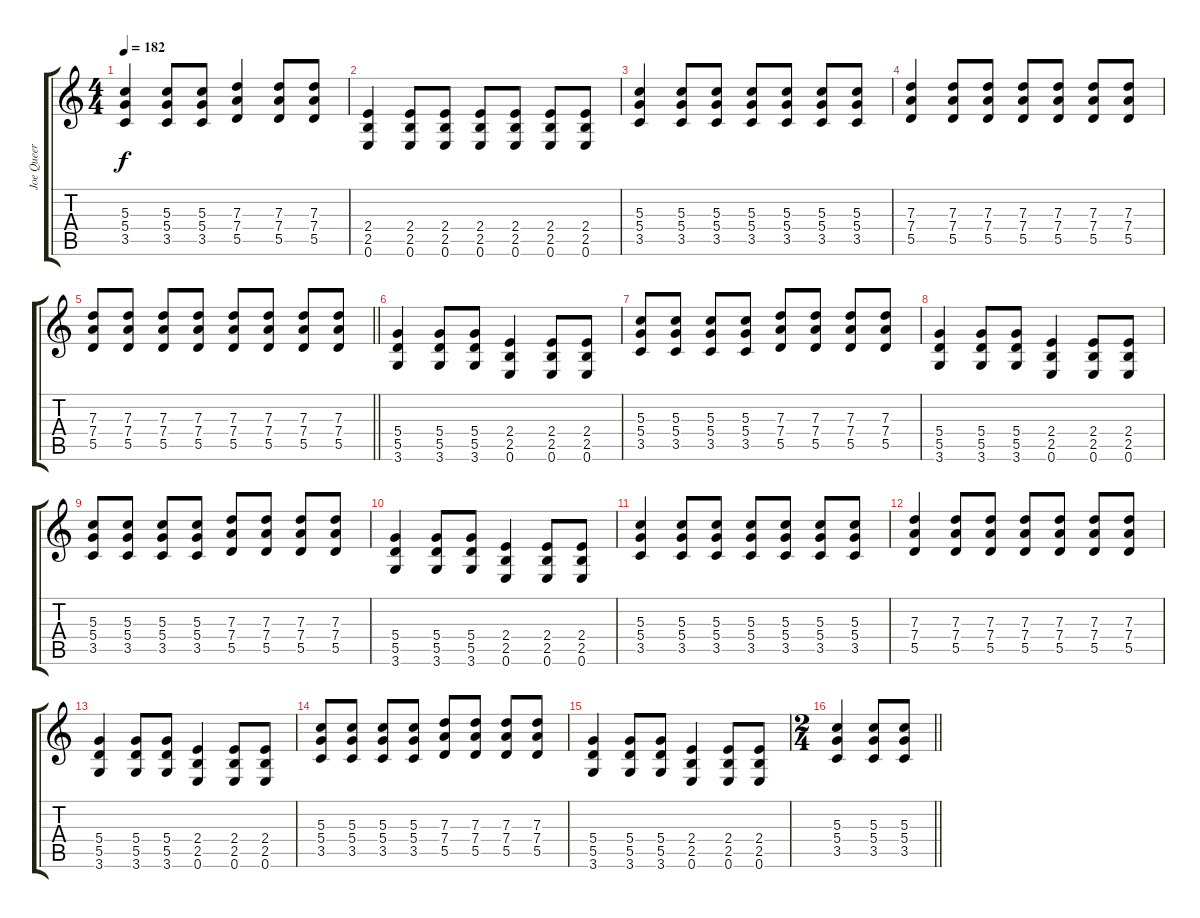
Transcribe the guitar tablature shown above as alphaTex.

\track ("Joe Queer" "Joe Queer") {instrument distortionguitar}
\staff {score tabs}
\tuning (E4 B3 G3 D3 A2 E2) {hide}
\ts (4 4)
\tempo 182
\clef g2
\ks c
(5.3 5.4 3.5).4{dy f} (5.3 5.4 3.5).8 (5.3 5.4 3.5).8 (7.3 7.4 5.5).4 (7.3 7.4 5.5).8 (7.3 7.4 5.5).8 |
(2.4 2.5 0.6).4 (2.4 2.5 0.6).8 (2.4 2.5 0.6).8 (2.4 2.5 0.6).8 (2.4 2.5 0.6).8 (2.4 2.5 0.6).8 (2.4 2.5 0.6).8 |
(5.3 5.4 3.5).4 (5.3 5.4 3.5).8 (5.3 5.4 3.5).8 (5.3 5.4 3.5).8 (5.3 5.4 3.5).8 (5.3 5.4 3.5).8 (5.3 5.4 3.5).8 |
(7.3 7.4 5.5).4 (7.3 7.4 5.5).8 (7.3 7.4 5.5).8 (7.3 7.4 5.5).8 (7.3 7.4 5.5).8 (7.3 7.4 5.5).8 (7.3 7.4 5.5).8 |
\barLineRight lightlight
(7.3 7.4 5.5).8 (7.3 7.4 5.5).8 (7.3 7.4 5.5).8 (7.3 7.4 5.5).8 (7.3 7.4 5.5).8 (7.3 7.4 5.5).8 (7.3 7.4 5.5).8 (7.3 7.4 5.5).8 |
\section ("" "")
(5.4 5.5 3.6).4 (5.4 5.5 3.6).8 (5.4 5.5 3.6).8 (2.4 2.5 0.6).4 (2.4 2.5 0.6).8 (2.4 2.5 0.6).8 |
(5.3 5.4 3.5).8 (5.3 5.4 3.5).8 (5.3 5.4 3.5).8 (5.3 5.4 3.5).8 (7.3 7.4 5.5).8 (7.3 7.4 5.5).8 (7.3 7.4 5.5).8 (7.3 7.4 5.5).8 |
(5.4 5.5 3.6).4 (5.4 5.5 3.6).8 (5.4 5.5 3.6).8 (2.4 2.5 0.6).4 (2.4 2.5 0.6).8 (2.4 2.5 0.6).8 |
(5.3 5.4 3.5).8 (5.3 5.4 3.5).8 (5.3 5.4 3.5).8 (5.3 5.4 3.5).8 (7.3 7.4 5.5).8 (7.3 7.4 5.5).8 (7.3 7.4 5.5).8 (7.3 7.4 5.5).8 |
(5.4 5.5 3.6).4 (5.4 5.5 3.6).8 (5.4 5.5 3.6).8 (2.4 2.5 0.6).4 (2.4 2.5 0.6).8 (2.4 2.5 0.6).8 |
(5.3 5.4 3.5).4 (5.3 5.4 3.5).8 (5.3 5.4 3.5).8 (5.3 5.4 3.5).8 (5.3 5.4 3.5).8 (5.3 5.4 3.5).8 (5.3 5.4 3.5).8 |
(7.3 7.4 5.5).4 (7.3 7.4 5.5).8 (7.3 7.4 5.5).8 (7.3 7.4 5.5).8 (7.3 7.4 5.5).8 (7.3 7.4 5.5).8 (7.3 7.4 5.5).8 |
(5.4 5.5 3.6).4 (5.4 5.5 3.6).8 (5.4 5.5 3.6).8 (2.4 2.5 0.6).4 (2.4 2.5 0.6).8 (2.4 2.5 0.6).8 |
(5.3 5.4 3.5).8 (5.3 5.4 3.5).8 (5.3 5.4 3.5).8 (5.3 5.4 3.5).8 (7.3 7.4 5.5).8 (7.3 7.4 5.5).8 (7.3 7.4 5.5).8 (7.3 7.4 5.5).8 |
(5.4 5.5 3.6).4 (5.4 5.5 3.6).8 (5.4 5.5 3.6).8 (2.4 2.5 0.6).4 (2.4 2.5 0.6).8 (2.4 2.5 0.6).8 |
\ts (2 4)
\barLineRight lightlight
(5.3 5.4 3.5).4 (5.3 5.4 3.5).8 (5.3 5.4 3.5).8
